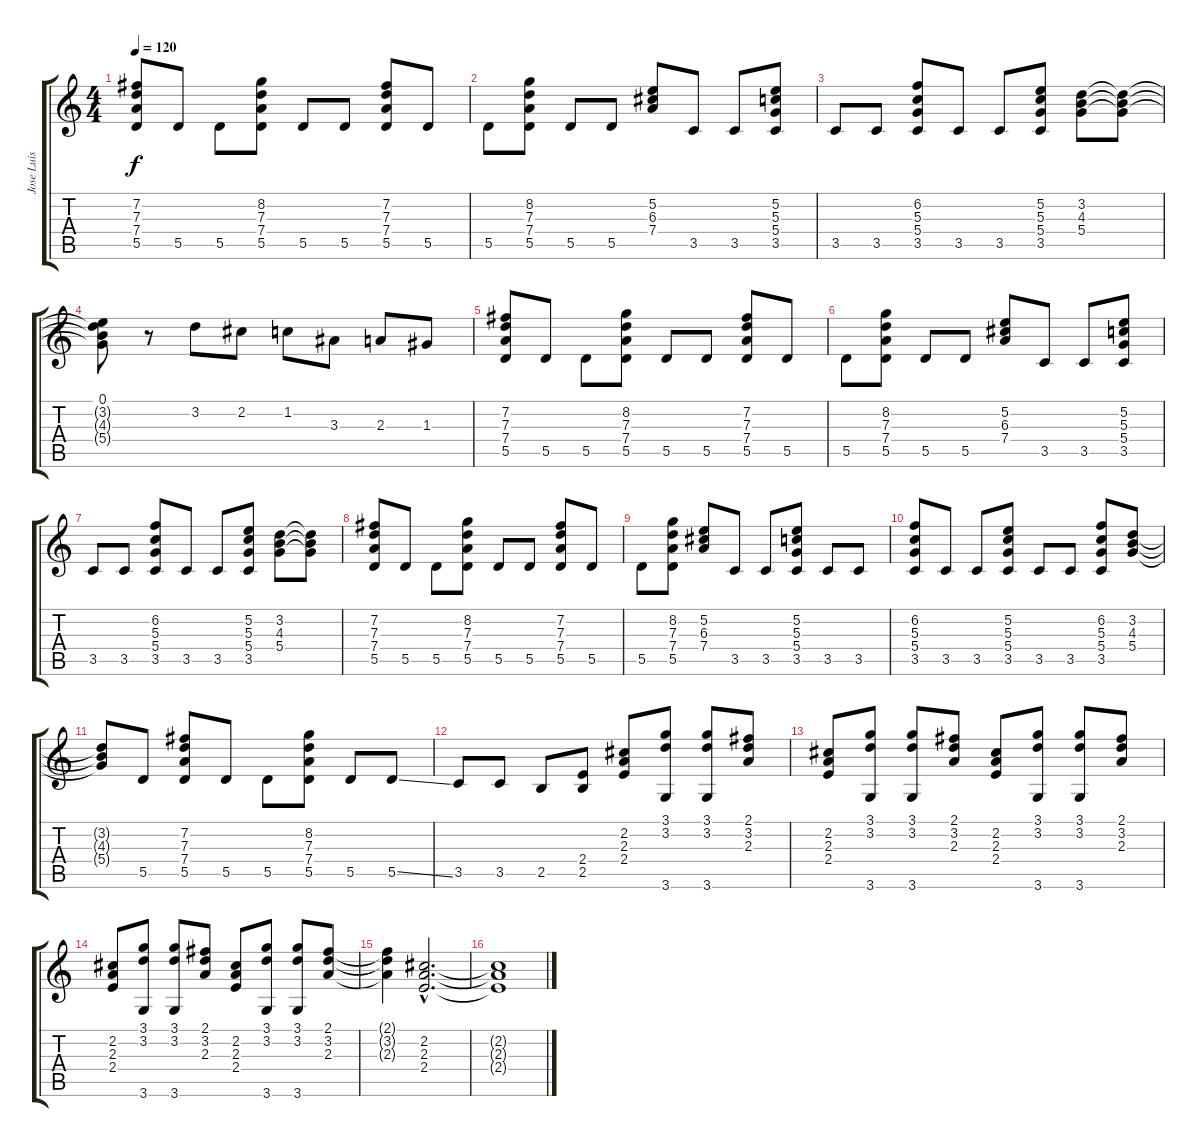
\track ("Jose Luis Pereira" "Jose Luis ") {instrument overdrivenguitar}
\staff {score tabs}
\tuning (E4 B3 G3 D3 A2 E2) {hide}
\ts (4 4)
\tempo 120
\clef g2
\ks c
(7.2 7.3 7.4 5.5).8{dy f} 5.5.8 5.5.8 (8.2 7.3 7.4 5.5).8 5.5.8 5.5.8 (7.2 7.3 7.4 5.5).8 5.5.8 |
5.5.8 (8.2 7.3 7.4 5.5).8 5.5.8 5.5.8 (5.2 6.3 7.4).8 3.5.8 3.5.8 (5.2 5.3 5.4 3.5).8 |
3.5.8 3.5.8 (6.2 5.3 5.4 3.5).8 3.5.8 3.5.8 (5.2 5.3 5.4 3.5).8 (3.2 4.3 5.4).8 (3.2{t} 4.3{t} 5.4{t}).8 |
(0.1 3.2{t} 4.3{t} 5.4{t}).8 r.8 3.2.8 2.2.8 1.2.8 3.3.8 2.3.8 1.3.8 |
(7.2 7.3 7.4 5.5).8 5.5.8 5.5.8 (8.2 7.3 7.4 5.5).8 5.5.8 5.5.8 (7.2 7.3 7.4 5.5).8 5.5.8 |
5.5.8 (8.2 7.3 7.4 5.5).8 5.5.8 5.5.8 (5.2 6.3 7.4).8 3.5.8 3.5.8 (5.2 5.3 5.4 3.5).8 |
3.5.8 3.5.8 (6.2 5.3 5.4 3.5).8 3.5.8 3.5.8 (5.2 5.3 5.4 3.5).8 (3.2 4.3 5.4).8 (3.2{t} 4.3{t} 5.4{t}).8 |
(7.2 7.3 7.4 5.5).8 5.5.8 5.5.8 (8.2 7.3 7.4 5.5).8 5.5.8 5.5.8 (7.2 7.3 7.4 5.5).8 5.5.8 |
5.5.8 (8.2 7.3 7.4 5.5).8 (5.2 6.3 7.4).8 3.5.8 3.5.8 (5.2 5.3 5.4 3.5).8 3.5.8 3.5.8 |
(6.2 5.3 5.4 3.5).8 3.5.8 3.5.8 (5.2 5.3 5.4 3.5).8 3.5.8 3.5.8 (6.2 5.3 5.4 3.5).8 (3.2 4.3 5.4).8 |
(3.2{t} 4.3{t} 5.4{t}).8 5.5.8 (7.2 7.3 7.4 5.5).8 5.5.8 5.5.8 (8.2 7.3 7.4 5.5).8 5.5.8 5.5{ss}.8 |
3.5.8 3.5.8 2.5.8 (2.4 2.5).8 (2.2 2.3 2.4).8 (3.1 3.2 3.6).8 (3.1 3.2 3.6).8 (2.1 3.2 2.3).8 |
(2.2 2.3 2.4).8 (3.1 3.2 3.6).8 (3.1 3.2 3.6).8 (2.1 3.2 2.3).8 (2.2 2.3 2.4).8 (3.1 3.2 3.6).8 (3.1 3.2 3.6).8 (2.1 3.2 2.3).8 |
(2.2 2.3 2.4).8 (3.1 3.2 3.6).8 (3.1 3.2 3.6).8 (2.1 3.2 2.3).8 (2.2 2.3 2.4).8 (3.1 3.2 3.6).8 (3.1 3.2 3.6).8 (2.1 3.2 2.3).8 |
(2.1{t} 3.2{t} 2.3{t}).4 (2.2{hac} 2.3{hac} 2.4{hac}).2{d} |
(2.2{t} 2.3{t} 2.4{t}).1
